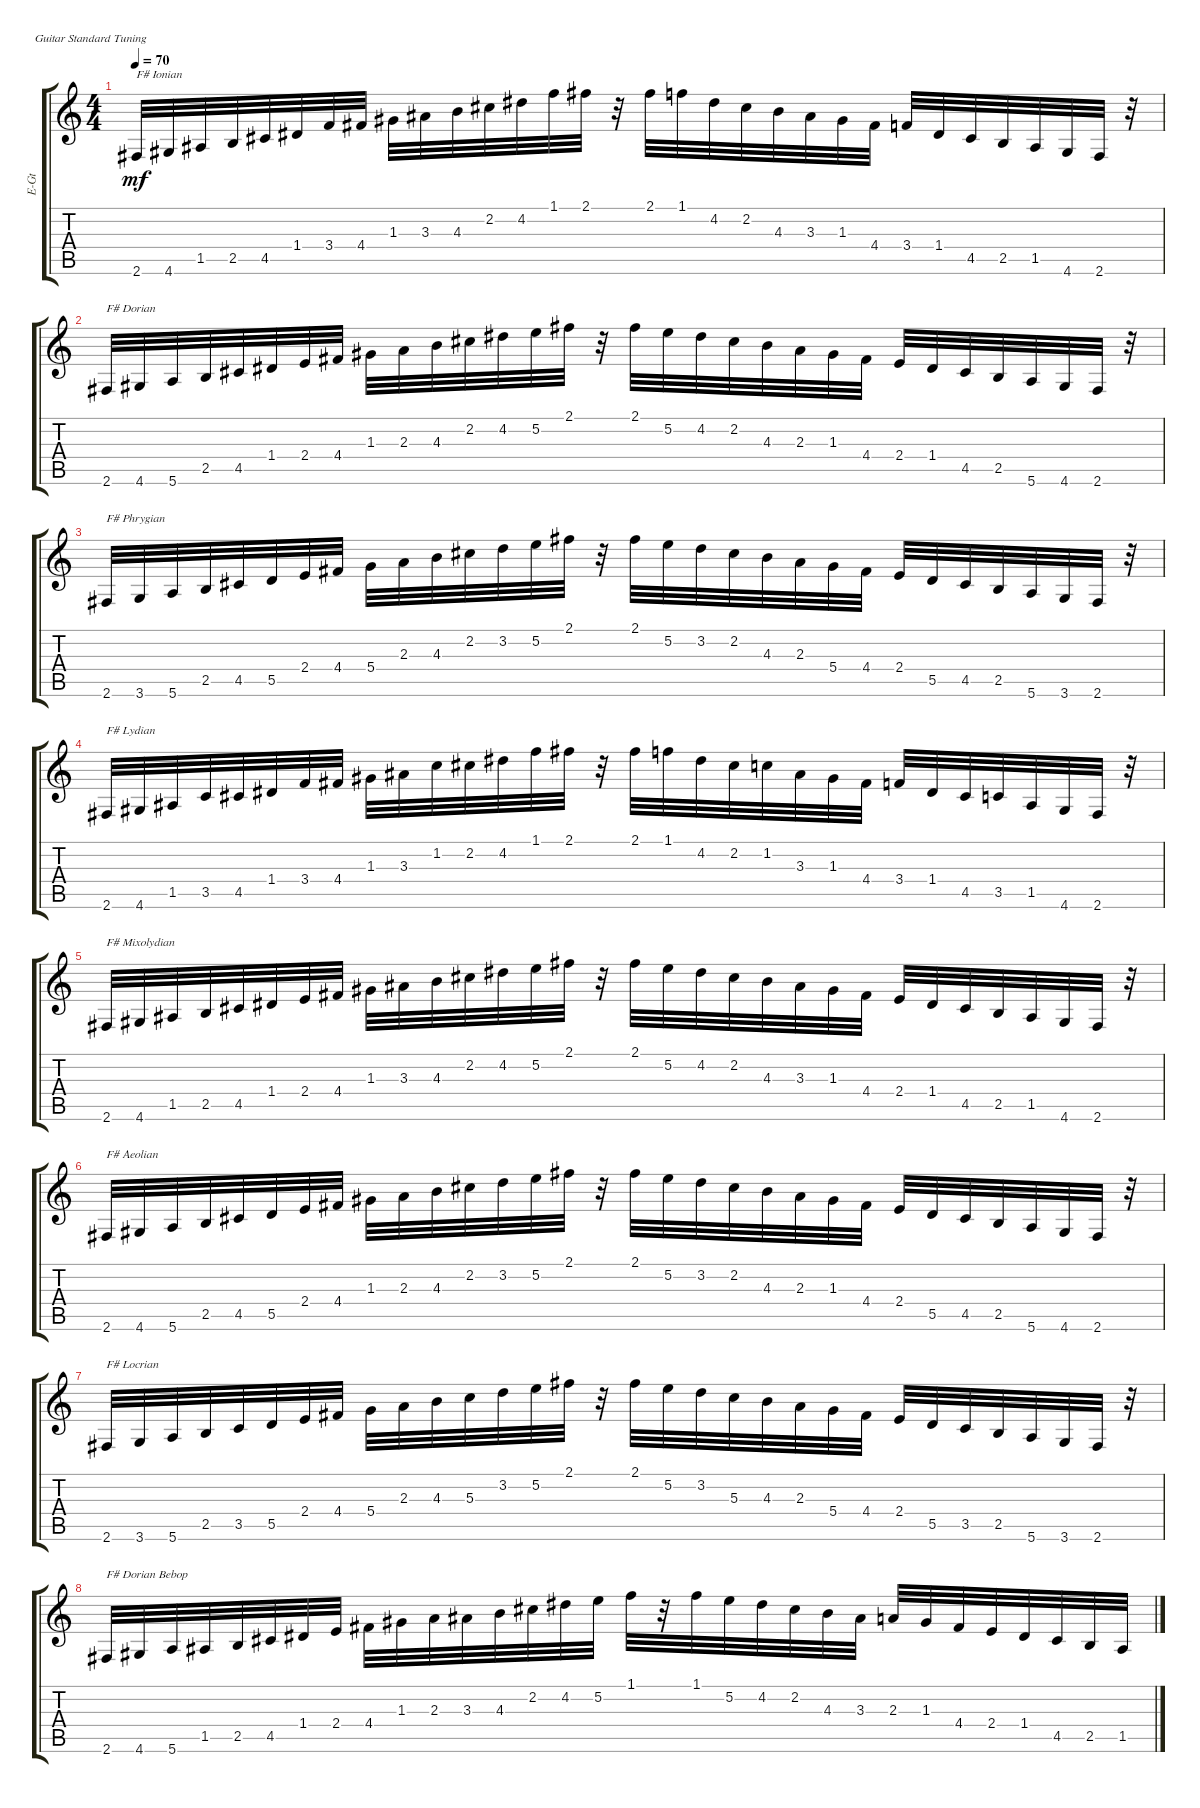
\defaultSystemsLayout 4
\bracketExtendMode groupsimilarinstruments
\otherSystemsTrackNameOrientation horizontal
\track ("Electric Guitar" "E-Gt") {instrument overdrivenguitar}
\staff {score tabs}
\tuning (E4 B3 G3 D3 A2 E2)
\ts (4 4)
\tempo 70
\clef g2
\ks c
2.6{acc #}.32{txt "F# Ionian" dy mf beam Up} 4.6{acc #}.32{beam Up} 1.5{acc #}.32{beam Up} 2.5.32{beam Up} 4.5{acc #}.32{beam Up} 1.4{acc #}.32{beam Up} 3.4.32{beam Up} 4.4{acc #}.32{beam Up} 1.3{acc #}.32{beam Down} 3.3{acc #}.32{beam Down} 4.3.32{beam Down} 2.2{acc #}.32{beam Down} 4.2{acc #}.32{beam Down} 1.1.32{beam Down} 2.1{acc #}.32{beam Down} r.32{beam Down} 2.1{acc #}.32{beam Down} 1.1.32{beam Down} 4.2{acc #}.32{beam Down} 2.2{acc #}.32{beam Down} 4.3.32{beam Down} 3.3{acc #}.32{beam Down} 1.3{acc #}.32{beam Down} 4.4{acc #}.32{beam Down} 3.4.32{beam Up} 1.4{acc #}.32{beam Up} 4.5{acc #}.32{beam Up} 2.5.32{beam Up} 1.5{acc #}.32{beam Up} 4.6{acc #}.32{beam Up} 2.6{acc #}.32{beam Up} r.32{beam Down} |
2.6{acc #}.32{txt "F# Dorian" beam Up} 4.6{acc #}.32{beam Up} 5.6.32{beam Up} 2.5.32{beam Up} 4.5{acc #}.32{beam Up} 1.4{acc #}.32{beam Up} 2.4.32{beam Up} 4.4{acc #}.32{beam Up} 1.3{acc #}.32{beam Down} 2.3.32{beam Down} 4.3.32{beam Down} 2.2{acc #}.32{beam Down} 4.2{acc #}.32{beam Down} 5.2.32{beam Down} 2.1{acc #}.32{beam Down} r.32{beam Down} 2.1{acc #}.32{beam Down} 5.2.32{beam Down} 4.2{acc #}.32{beam Down} 2.2{acc #}.32{beam Down} 4.3.32{beam Down} 2.3.32{beam Down} 1.3{acc #}.32{beam Down} 4.4{acc #}.32{beam Down} 2.4.32{beam Up} 1.4{acc #}.32{beam Up} 4.5{acc #}.32{beam Up} 2.5.32{beam Up} 5.6.32{beam Up} 4.6{acc #}.32{beam Up} 2.6{acc #}.32{beam Up} r.32{beam Down} |
2.6{acc #}.32{txt "F# Phrygian" beam Up} 3.6.32{beam Up} 5.6.32{beam Up} 2.5.32{beam Up} 4.5{acc #}.32{beam Up} 5.5.32{beam Up} 2.4.32{beam Up} 4.4{acc #}.32{beam Up} 5.4.32{beam Down} 2.3.32{beam Down} 4.3.32{beam Down} 2.2{acc #}.32{beam Down} 3.2.32{beam Down} 5.2.32{beam Down} 2.1{acc #}.32{beam Down} r.32{beam Down} 2.1{acc #}.32{beam Down} 5.2.32{beam Down} 3.2.32{beam Down} 2.2{acc #}.32{beam Down} 4.3.32{beam Down} 2.3.32{beam Down} 5.4.32{beam Down} 4.4{acc #}.32{beam Down} 2.4.32{beam Up} 5.5.32{beam Up} 4.5{acc #}.32{beam Up} 2.5.32{beam Up} 5.6.32{beam Up} 3.6.32{beam Up} 2.6{acc #}.32{beam Up} r.32{beam Down} |
2.6{acc #}.32{txt "F# Lydian" beam Up} 4.6{acc #}.32{beam Up} 1.5{acc #}.32{beam Up} 3.5.32{beam Up} 4.5{acc #}.32{beam Up} 1.4{acc #}.32{beam Up} 3.4.32{beam Up} 4.4{acc #}.32{beam Up} 1.3{acc #}.32{beam Down} 3.3{acc #}.32{beam Down} 1.2.32{beam Down} 2.2{acc #}.32{beam Down} 4.2{acc #}.32{beam Down} 1.1.32{beam Down} 2.1{acc #}.32{beam Down} r.32{beam Down} 2.1{acc #}.32{beam Down} 1.1.32{beam Down} 4.2{acc #}.32{beam Down} 2.2{acc #}.32{beam Down} 1.2.32{beam Down} 3.3{acc #}.32{beam Down} 1.3{acc #}.32{beam Down} 4.4{acc #}.32{beam Down} 3.4.32{beam Up} 1.4{acc #}.32{beam Up} 4.5{acc #}.32{beam Up} 3.5.32{beam Up} 1.5{acc #}.32{beam Up} 4.6{acc #}.32{beam Up} 2.6{acc #}.32{beam Up} r.32{beam Down} |
2.6{acc #}.32{txt "F# Mixolydian" beam Up} 4.6{acc #}.32{beam Up} 1.5{acc #}.32{beam Up} 2.5.32{beam Up} 4.5{acc #}.32{beam Up} 1.4{acc #}.32{beam Up} 2.4.32{beam Up} 4.4{acc #}.32{beam Up} 1.3{acc #}.32{beam Down} 3.3{acc #}.32{beam Down} 4.3.32{beam Down} 2.2{acc #}.32{beam Down} 4.2{acc #}.32{beam Down} 5.2.32{beam Down} 2.1{acc #}.32{beam Down} r.32{beam Down} 2.1{acc #}.32{beam Down} 5.2.32{beam Down} 4.2{acc #}.32{beam Down} 2.2{acc #}.32{beam Down} 4.3.32{beam Down} 3.3{acc #}.32{beam Down} 1.3{acc #}.32{beam Down} 4.4{acc #}.32{beam Down} 2.4.32{beam Up} 1.4{acc #}.32{beam Up} 4.5{acc #}.32{beam Up} 2.5.32{beam Up} 1.5{acc #}.32{beam Up} 4.6{acc #}.32{beam Up} 2.6{acc #}.32{beam Up} r.32{beam Down} |
2.6{acc #}.32{txt "F# Aeolian" beam Up} 4.6{acc #}.32{beam Up} 5.6.32{beam Up} 2.5.32{beam Up} 4.5{acc #}.32{beam Up} 5.5.32{beam Up} 2.4.32{beam Up} 4.4{acc #}.32{beam Up} 1.3{acc #}.32{beam Down} 2.3.32{beam Down} 4.3.32{beam Down} 2.2{acc #}.32{beam Down} 3.2.32{beam Down} 5.2.32{beam Down} 2.1{acc #}.32{beam Down} r.32{beam Down} 2.1{acc #}.32{beam Down} 5.2.32{beam Down} 3.2.32{beam Down} 2.2{acc #}.32{beam Down} 4.3.32{beam Down} 2.3.32{beam Down} 1.3{acc #}.32{beam Down} 4.4{acc #}.32{beam Down} 2.4.32{beam Up} 5.5.32{beam Up} 4.5{acc #}.32{beam Up} 2.5.32{beam Up} 5.6.32{beam Up} 4.6{acc #}.32{beam Up} 2.6{acc #}.32{beam Up} r.32{beam Down} |
2.6{acc #}.32{txt "F# Locrian" beam Up} 3.6.32{beam Up} 5.6.32{beam Up} 2.5.32{beam Up} 3.5.32{beam Up} 5.5.32{beam Up} 2.4.32{beam Up} 4.4{acc #}.32{beam Up} 5.4.32{beam Down} 2.3.32{beam Down} 4.3.32{beam Down} 5.3.32{beam Down} 3.2.32{beam Down} 5.2.32{beam Down} 2.1{acc #}.32{beam Down} r.32{beam Down} 2.1{acc #}.32{beam Down} 5.2.32{beam Down} 3.2.32{beam Down} 5.3.32{beam Down} 4.3.32{beam Down} 2.3.32{beam Down} 5.4.32{beam Down} 4.4{acc #}.32{beam Down} 2.4.32{beam Up} 5.5.32{beam Up} 3.5.32{beam Up} 2.5.32{beam Up} 5.6.32{beam Up} 3.6.32{beam Up} 2.6{acc #}.32{beam Up} r.32{beam Down} |
2.6{acc #}.32{txt "F# Dorian Bebop" beam Up} 4.6{acc #}.32{beam Up} 5.6.32{beam Up} 1.5{acc #}.32{beam Up} 2.5.32{beam Up} 4.5{acc #}.32{beam Up} 1.4{acc #}.32{beam Up} 2.4.32{beam Up} 4.4{acc #}.32{beam Down} 1.3{acc #}.32{beam Down} 2.3.32{beam Down} 3.3{acc #}.32{beam Down} 4.3.32{beam Down} 2.2{acc #}.32{beam Down} 4.2{acc #}.32{beam Down} 5.2.32{beam Down} 1.1.32{beam Down} r.32{beam Down} 1.1.32{beam Down} 5.2.32{beam Down} 4.2{acc #}.32{beam Down} 2.2{acc #}.32{beam Down} 4.3.32{beam Down} 3.3{acc #}.32{beam Down} 2.3.32{beam Up} 1.3{acc #}.32{beam Up} 4.4{acc #}.32{beam Up} 2.4.32{beam Up} 1.4{acc #}.32{beam Up} 4.5{acc #}.32{beam Up} 2.5.32{beam Up} 1.5{acc #}.32{beam Up}
